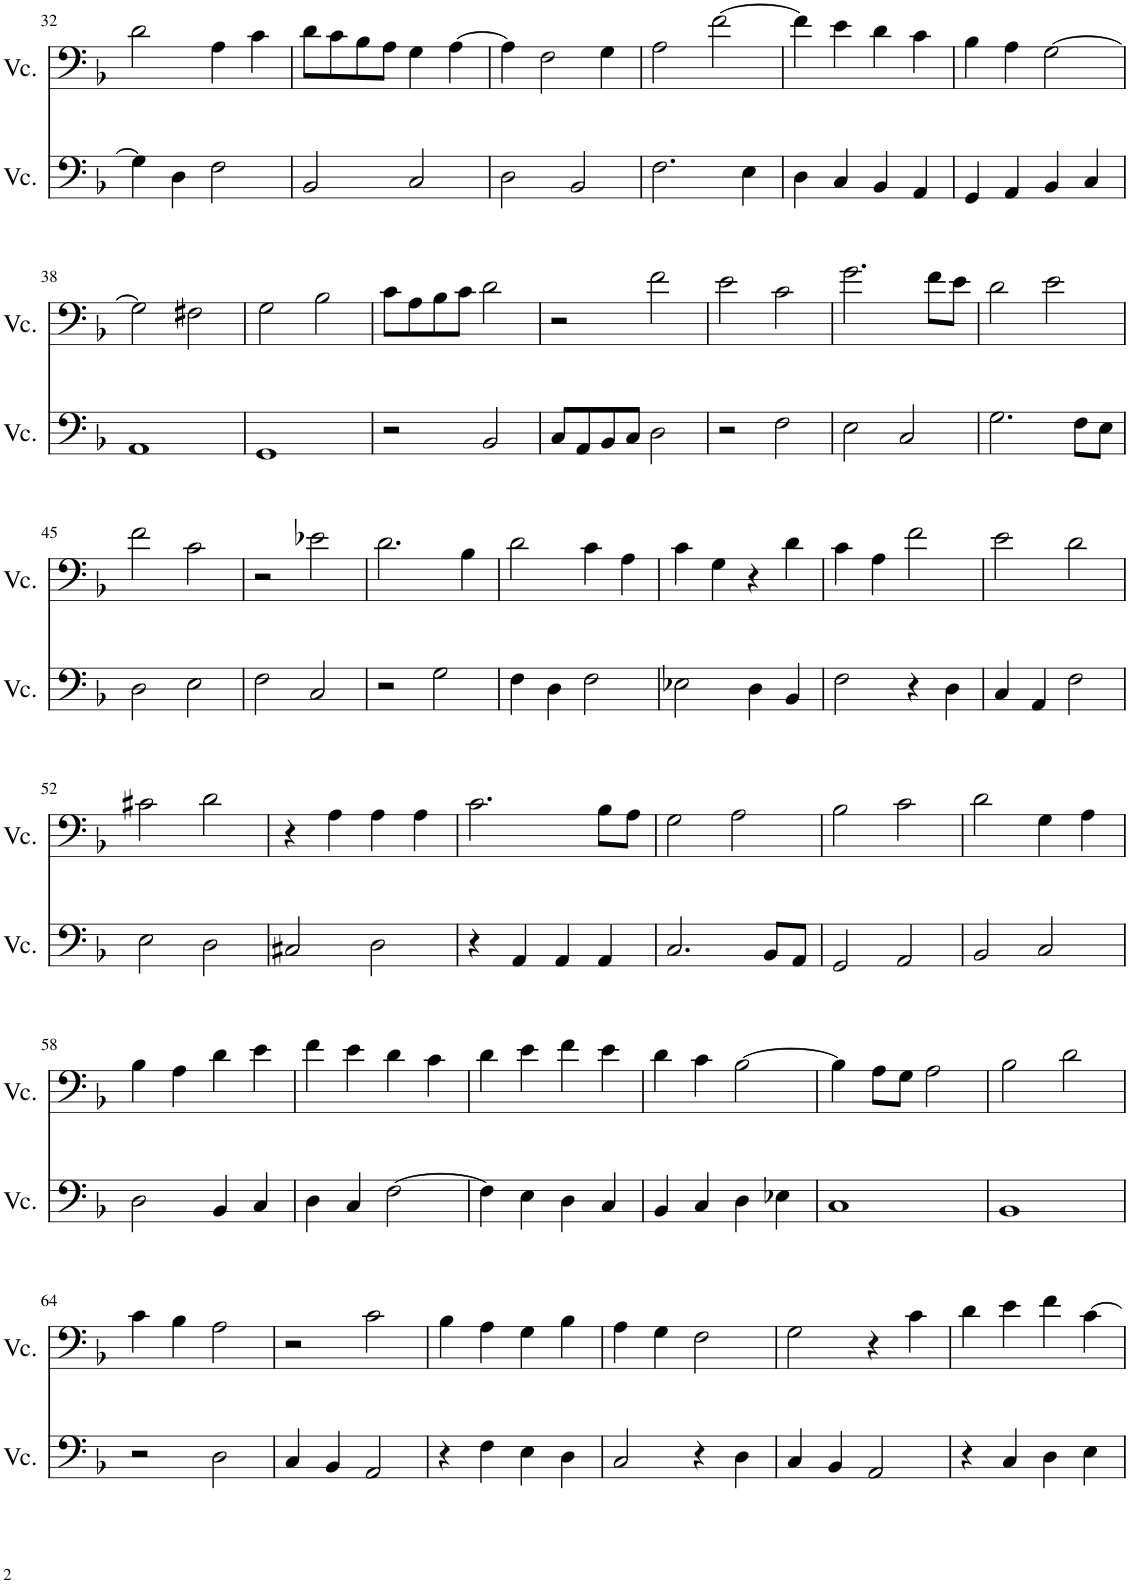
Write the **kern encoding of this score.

**kern	**kern
*part2	*part1
*staff2	*staff1
*I"Violoncello2	*I"Violoncello1
*I'Vc.	*I'Vc.
!!LO:PB:g=z
*clefF4	*clefF4
*k[b-]	*k[b-]
*M4/4	*M4/4
=32	=32
4G\]	2d\
4D\	.
2F\	4A\
.	4c\
=33	=33
2BB-/	8d\L
.	8c\
.	8B-\
.	8A\J
2C/	4G\
.	[4A\
=34	=34
2D\	4A\]
.	2F\
2BB-/	.
.	4G\
=35	=35
2.F\	2A\
.	[2f\
4E\	.
=36	=36
4D\	4f\]
4C/	4e\
4BB-/	4d\
4AA/	4c\
=37	=37
4GG/	4B-\
4AA/	4A\
4BB-/	[2G\
4C/	.
!!LO:LB:g=z
=38	=38
1AA	2G\]
.	2F#X\
=39	=39
1GG	2G\
.	2B-\
=40	=40
2r	8c\L
.	8A\
.	8B-\
.	8c\J
2BB-/	2d\
=41	=41
8C/L	2r
8AA/	.
8BB-/	.
8C/J	.
2D\	2f\
=42	=42
2r	2e\
2F\	2c\
=43	=43
2E\	2.g\
2C/	.
.	8f\L
.	8e\J
=44	=44
2.G\	2d\
.	2e\
8F\L	.
8E\J	.
!!LO:LB:g=z
=45	=45
2D\	2f\
2E\	2c\
=46	=46
2F\	2r
2C/	2e-X\
=47	=47
2r	2.d\
2G\	.
.	4B-\
=48	=48
4F\	2d\
4D\	.
2F\	4c\
.	4A\
=49	=49
2E-X\	4c\
.	4G\
4D\	4r
4BB-/	4d\
=50	=50
2F\	4c\
.	4A\
4r	2f\
4D\	.
=51	=51
4C/	2e\
4AA/	.
2F\	2d\
!!LO:LB:g=z
=52	=52
2E\	2c#X\
2D\	2d\
=53	=53
2C#X/	4r
.	4A\
2D\	4A\
.	4A\
=54	=54
4r	2.c\
4AA/	.
4AA/	.
4AA/	8B-\L
.	8A\J
=55	=55
2.C/	2G\
.	2A\
8BB-/L	.
8AA/J	.
=56	=56
2GG/	2B-\
2AA/	2c\
=57	=57
2BB-/	2d\
2C/	4G\
.	4A\
!!LO:LB:g=z
=58	=58
2D\	4B-\
.	4A\
4BB-/	4d\
4C/	4e\
=59	=59
4D\	4f\
4C/	4e\
[2F\	4d\
.	4c\
=60	=60
4F\]	4d\
4E\	4e\
4D\	4f\
4C/	4e\
=61	=61
4BB-/	4d\
4C/	4c\
4D\	[2B-\
4E-X\	.
=62	=62
1C	4B-\]
.	8A\L
.	8G\J
.	2A\
=63	=63
1BB-	2B-\
.	2d\
!!LO:LB:g=z
=64	=64
2r	4c\
.	4B-\
2D\	2A\
=65	=65
4C/	2r
4BB-/	.
2AA/	2c\
=66	=66
4r	4B-\
4F\	4A\
4E\	4G\
4D\	4B-\
=67	=67
2C/	4A\
.	4G\
4r	2F\
4D\	.
=68	=68
4C/	2G\
4BB-/	.
2AA/	4r
.	4c\
=69	=69
4r	4d\
4C/	4e\
4D\	4f\
4E\	[4c\
=	=
*-	*-
